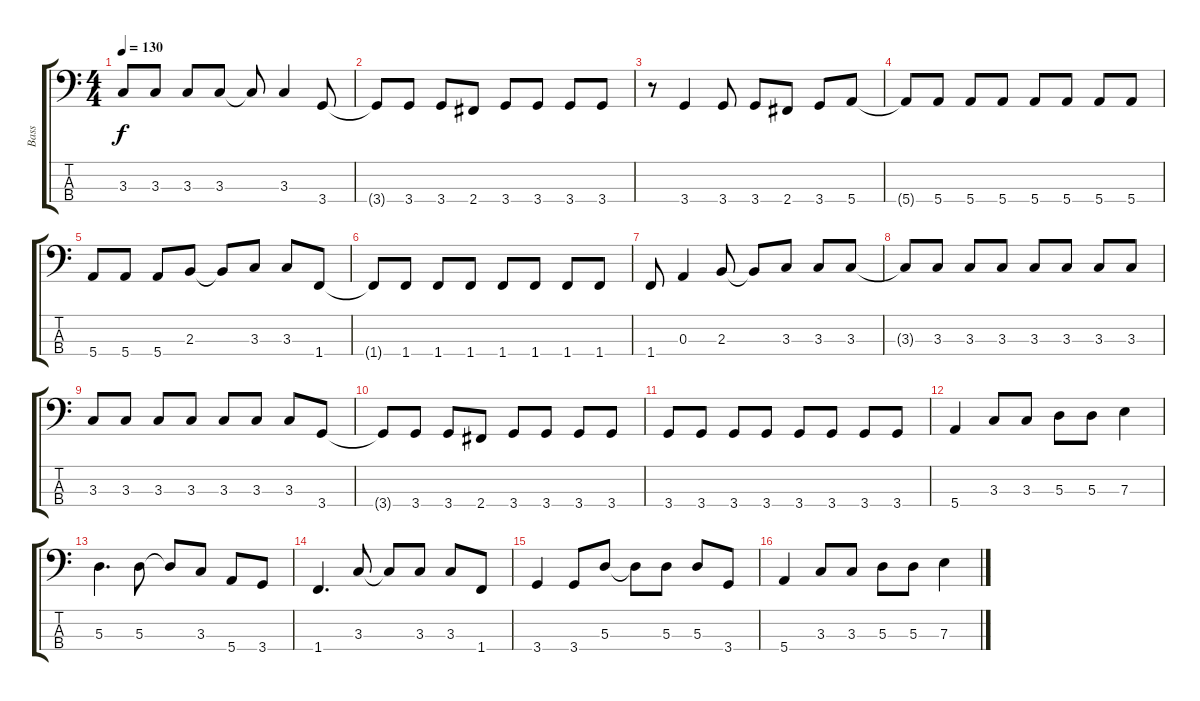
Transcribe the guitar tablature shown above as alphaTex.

\track ("Bass" "Bass") {instrument electricbassfinger}
\staff {score tabs}
\tuning (G2 D2 A1 E1) {hide}
\ts (4 4)
\tempo 130
\clef f4
\ks c
3.3.8{dy f} 3.3.8 3.3.8 3.3.8 3.3{t}.8 3.3.4 3.4.8 |
3.4{t}.8 3.4.8 3.4.8 2.4.8 3.4.8 3.4.8 3.4.8 3.4.8 |
r.8 3.4.4 3.4.8 3.4.8 2.4.8 3.4.8 5.4.8 |
5.4{t}.8 5.4.8 5.4.8 5.4.8 5.4.8 5.4.8 5.4.8 5.4.8 |
5.4.8 5.4.8 5.4.8 2.3.8 2.3{t}.8 3.3.8 3.3.8 1.4.8 |
1.4{t}.8 1.4.8 1.4.8 1.4.8 1.4.8 1.4.8 1.4.8 1.4.8 |
1.4.8 0.3.4 2.3.8 2.3{t}.8 3.3.8 3.3.8 3.3.8 |
3.3{t}.8 3.3.8 3.3.8 3.3.8 3.3.8 3.3.8 3.3.8 3.3.8 |
3.3.8 3.3.8 3.3.8 3.3.8 3.3.8 3.3.8 3.3.8 3.4.8 |
3.4{t}.8 3.4.8 3.4.8 2.4.8 3.4.8 3.4.8 3.4.8 3.4.8 |
3.4.8 3.4.8 3.4.8 3.4.8 3.4.8 3.4.8 3.4.8 3.4.8 |
5.4.4 3.3.8 3.3.8 5.3.8 5.3.8 7.3.4 |
5.3.4{d} 5.3.8 5.3{t}.8 3.3.8 5.4.8 3.4.8 |
1.4.4{d} 3.3.8 3.3{t}.8 3.3.8 3.3.8 1.4.8 |
3.4.4 3.4.8 5.3.8 5.3{t}.8 5.3.8 5.3.8 3.4.8 |
5.4.4 3.3.8 3.3.8 5.3.8 5.3.8 7.3.4
